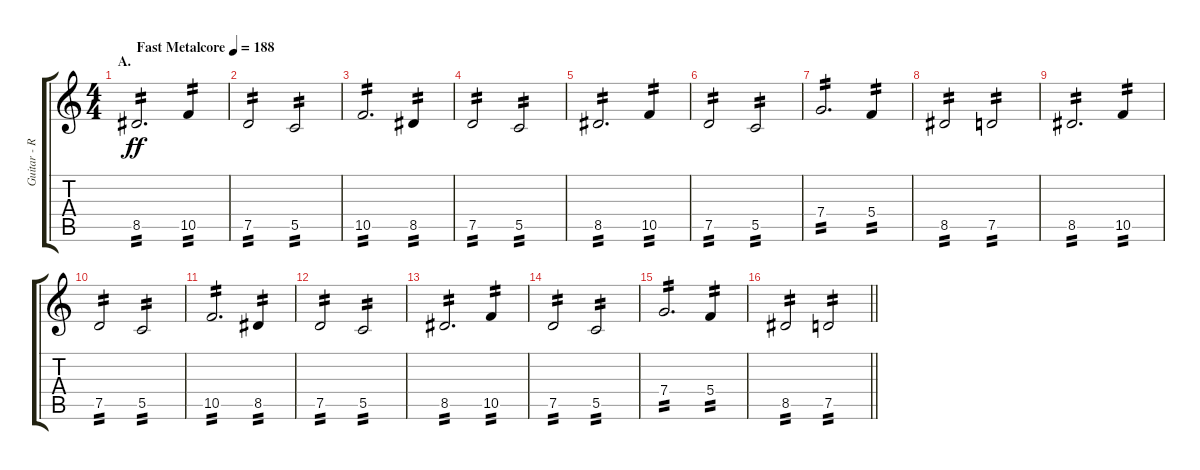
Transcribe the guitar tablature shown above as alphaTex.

\track ("Guitar - Right" "Guitar - R") {instrument distortionguitar}
\staff {score tabs}
\tuning (D4 A3 F3 C3 G2 C2) {hide}
\ts (4 4)
\section ("" "A.")
\tempo (188 "Fast Metalcore")
\clef g2
\ks c
8.5.2{d tp 2 dy ff instrument distortionguitar} 10.5.4{tp 2} |
7.5.2{tp 2} 5.5.2{tp 2} |
10.5.2{d tp 2} 8.5.4{tp 2} |
7.5.2{tp 2} 5.5.2{tp 2} |
8.5.2{d tp 2} 10.5.4{tp 2} |
7.5.2{tp 2} 5.5.2{tp 2} |
7.4.2{d tp 2} 5.4.4{tp 2} |
8.5.2{tp 2} 7.5.2{tp 2} |
8.5.2{d tp 2} 10.5.4{tp 2} |
7.5.2{tp 2} 5.5.2{tp 2} |
10.5.2{d tp 2} 8.5.4{tp 2} |
7.5.2{tp 2} 5.5.2{tp 2} |
8.5.2{d tp 2} 10.5.4{tp 2} |
7.5.2{tp 2} 5.5.2{tp 2} |
7.4.2{d tp 2} 5.4.4{tp 2} |
\barLineRight lightlight
8.5.2{tp 2} 7.5.2{tp 2}
